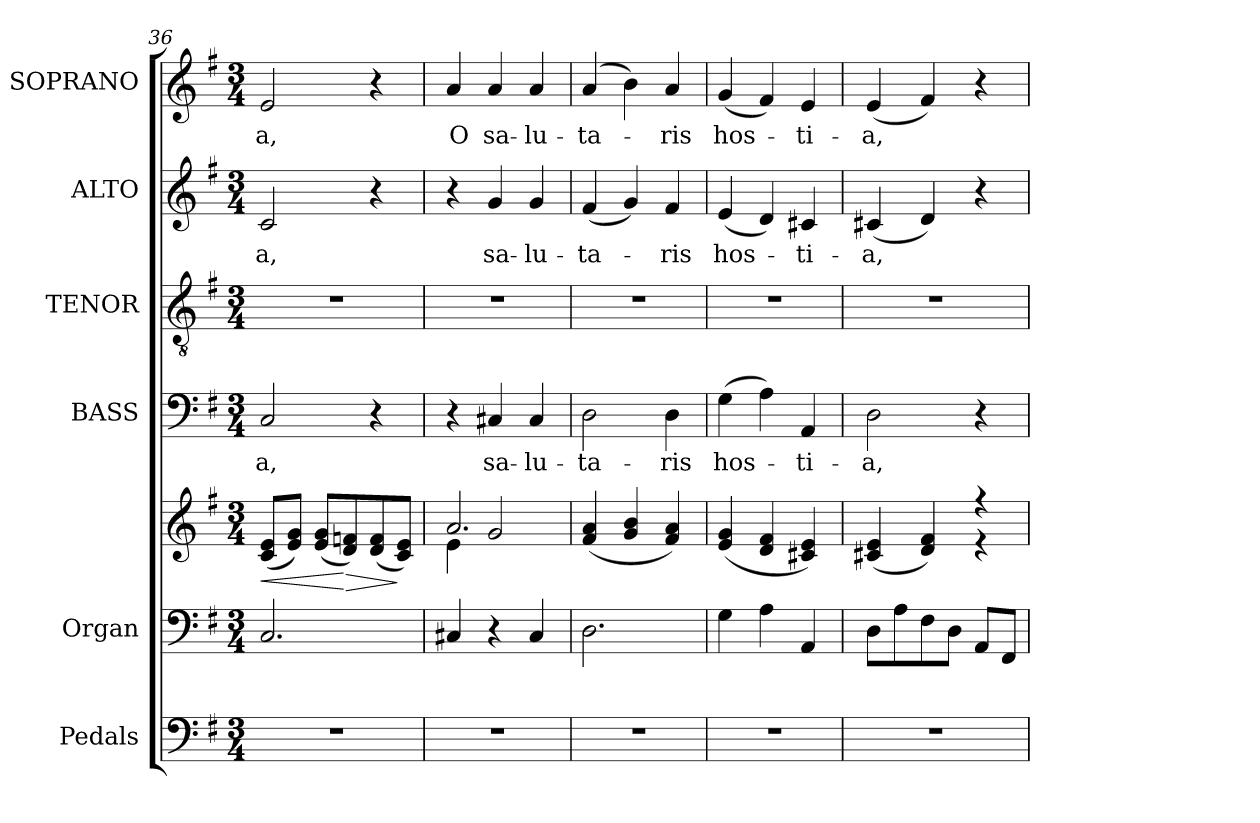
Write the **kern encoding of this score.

**kern	**kern	**kern	**dynam	**kern	**text	**kern	**kern	**text	**kern	**text
*part6	*part5	*part5	*part5	*part4	*part4	*part3	*part2	*part2	*part1	*part1
*staff7	*staff6	*staff5	*staff5/6	*staff4	*staff4	*staff3	*staff2	*staff2	*staff1	*staff1
*I"Pedals	*I"Organ	*	*	*I"BASS	*	*I"TENOR	*I"ALTO	*	*I"SOPRANO	*
*I'Ped.	*I'Org.	*	*	*I'B.	*	*I'T.	*I'A.	*	*I'S.	*
*clefF4	*clefF4	*clefG2	*	*clefF4	*	*clefGv2	*clefG2	*	*clefG2	*
*	*	*	*	*	*	*ITrd7c12	*	*	*	*
*k[f#]	*k[f#]	*k[f#]	*	*k[f#]	*	*k[f#]	*k[f#]	*	*k[f#]	*
*G:	*G:	*G:	*	*G:	*	*G:	*G:	*	*G:	*
*M3/4	*M3/4	*M3/4	*	*M3/4	*	*M3/4	*M3/4	*	*M3/4	*
=36	=36	=36	=36	=36	=36	=36	=36	=36	=36	=36
!LO:N:vis=1	!	!	!LO:HP:b	!	!	!	!	!	!	!
!	!	!	!	!	!LO:LY:b:color=#000000	!LO:N:vis=1	!	!	!	!
!	!	!	!	!	!	!	!	!LO:LY:b:color=#000000	!	!
!	!	!	!	!	!	!	!	!	!	!LO:LY:b:color=#000000
2.r	2.Ci/	(8ci/ 8eiL	<	2Ci/	-a,	2.r	2ci/	-a,	2ei/	-a,
.	.	8ei/ 8giJ)	.	.	.	.	.	.	.	.
.	.	(8ei/ 8giL	.	.	.	.	.	.	.	.
!	!	!	!LO:HP:n=1:b	!	!	!	!	!	!	!
.	.	8di/ 8fni)	[ >	.	.	.	.	.	.	.
.	.	(8di/ 8fi	.	4r	.	.	4r	.	4r	.
.	.	8ci/ 8eiJ)	]	.	.	.	.	.	.	.
=37	=37	=37	=37	=37	=37	=37	=37	=37	=37	=37
!LO:N:vis=1	!	!	!	!	!	!LO:N:vis=1	!	!	!	!
*	*	*^	*	*	*	*	*	*	*	*
!	!	!	!	!	!	!	!	!	!	!	!LO:LY:b:color=#000000
2.r	4C#Xi/	2.ai/	4ei\	.	4r	.	2.r	4r	.	4ai/	O
!	!	!	!	!	!	!LO:LY:b:color=#000000	!	!	!	!	!
!	!	!	!	!	!	!	!	!	!LO:LY:b:color=#000000	!	!
!	!	!	!	!	!	!	!	!	!	!	!LO:LY:b:color=#000000
.	4r	.	2gi/	.	4C#Xi/	sa-	.	4gi/	sa-	4ai/	sa-
!	!	!	!	!	!	!LO:LY:b:color=#000000	!	!	!	!	!
!	!	!	!	!	!	!	!	!	!LO:LY:b:color=#000000	!	!
!	!	!	!	!	!	!	!	!	!	!	!LO:LY:b:color=#000000
.	4C#i/	.	.	.	4C#i/	-lu-	.	4gi/	-lu-	4ai/	-lu-
*	*	*v	*v	*	*	*	*	*	*	*	*
=38	=38	=38	=38	=38	=38	=38	=38	=38	=38	=38
!LO:N:vis=1	!	!	!	!	!	!	!	!	!	!
!	!	!	!	!	!LO:LY:b:color=#000000	!LO:N:vis=1	!	!	!	!
!	!	!	!	!	!	!	!	!LO:LY:b:color=#000000	!	!
!	!	!	!	!	!	!	!	!	!	!LO:LY:b:color=#000000
2.r	2.Di\	(4f#i/ 4ai	.	2Di\	-ta-	2.r	(4f#i/	-ta-	(4ai/	-ta-
.	.	4gi/ 4bi	.	.	.	.	4gi/)	.	4bi\)	.
!	!	!	!	!	!LO:LY:b:color=#000000	!	!	!	!	!
!	!	!	!	!	!	!	!	!LO:LY:b:color=#000000	!	!
!	!	!	!	!	!	!	!	!	!	!LO:LY:b:color=#000000
.	.	4f#i/ 4ai)	.	4Di\	-ris	.	4f#i/	-ris	4ai/	-ris
=39	=39	=39	=39	=39	=39	=39	=39	=39	=39	=39
!LO:N:vis=1	!	!	!	!	!	!	!	!	!	!
!	!	!	!	!	!LO:LY:b:color=#000000	!LO:N:vis=1	!	!	!	!
!	!	!	!	!	!	!	!	!LO:LY:b:color=#000000	!	!
!	!	!	!	!	!	!	!	!	!	!LO:LY:b:color=#000000
2.r	4Gi\	(4ei/ 4gi	.	(4Gi\	hos-	2.r	(4ei/	hos-	(4gi/	hos-
.	4Ai\	4di/ 4f#i	.	4Ai\)	.	.	4di/)	.	4f#i/)	.
!	!	!	!	!	!LO:LY:b:color=#000000	!	!	!	!	!
!	!	!	!	!	!	!	!	!LO:LY:b:color=#000000	!	!
!	!	!	!	!	!	!	!	!	!	!LO:LY:b:color=#000000
.	4AAi/	4c#Xi/ 4ei)	.	4AAi/	-ti-	.	4c#Xi/	-ti-	4ei/	-ti-
=40	=40	=40	=40	=40	=40	=40	=40	=40	=40	=40
!LO:N:vis=1	!	!	!	!	!	!	!	!	!	!
*	*	*^	*	*	*	*	*	*	*	*
!	!	!	!	!	!	!LO:LY:b:color=#000000	!LO:N:vis=1	!	!	!	!
!	!	!	!	!	!	!	!	!	!LO:LY:b:color=#000000	!	!
!	!	!	!	!	!	!	!	!	!	!	!LO:LY:b:color=#000000
2.r	8Di\L	(4c#Xi/ 4ei	2ryy	.	2Di\	-a,	2.r	(4c#Xi/	-a,	(4ei/	-a,
.	8Ai\	.	.	.	.	.	.	.	.	.	.
.	8F#i\	4di/ 4f#i)	.	.	.	.	.	4di/)	.	4f#i/)	.
.	8Di\J	.	.	.	.	.	.	.	.	.	.
.	8AAi/L	4r	4r	.	4r	.	.	4r	.	4r	.
.	8FF#i/J	.	.	.	.	.	.	.	.	.	.
*	*	*v	*v	*	*	*	*	*	*	*	*
=	=	=	=	=	=	=	=	=	=	=
*-	*-	*-	*-	*-	*-	*-	*-	*-	*-	*-
